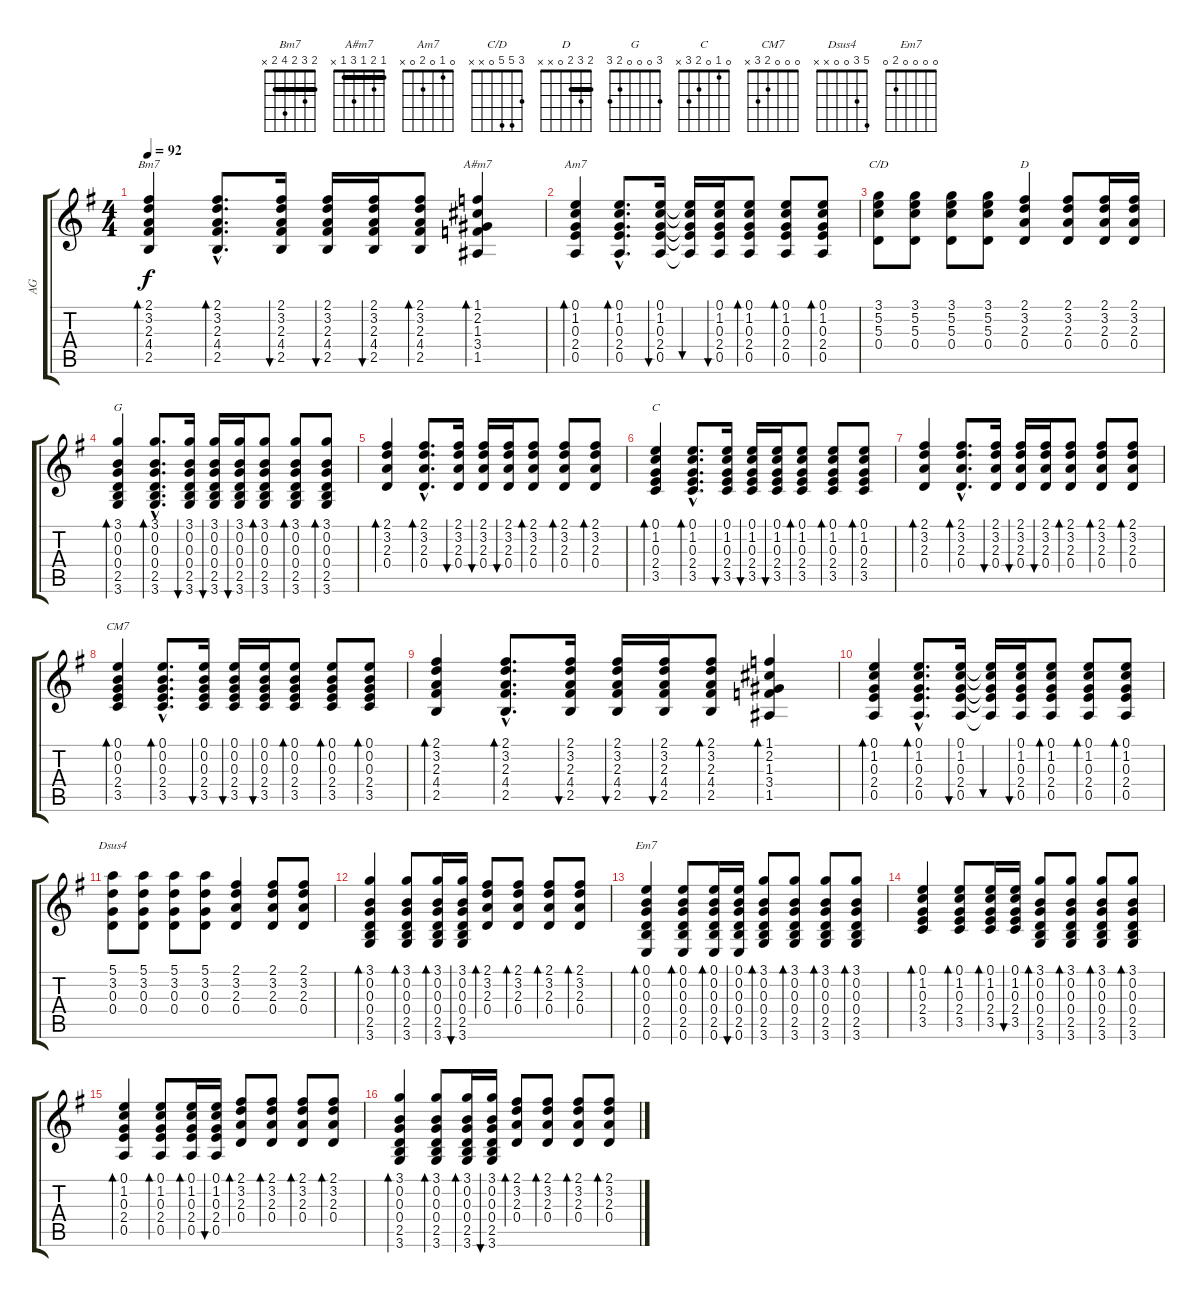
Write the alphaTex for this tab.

\track ("AG" "AG") {instrument acousticguitarsteel}
\staff {score tabs}
\tuning (E4 B3 G3 D3 A2 E2) {hide}
\chord ("Bm7" 2 3 2 4 2 x) {barre 2}
\chord ("A#m7" 1 2 1 3 1 x) {barre 1}
\chord ("Am7" 0 1 0 2 0 x)
\chord ("C/D" 3 5 5 0 x x)
\chord ("D" 2 3 2 0 x x) {barre 2}
\chord ("G" 3 0 0 0 2 3)
\chord ("C" 0 1 0 2 3 x)
\chord ("CM7" 0 0 0 2 3 x)
\chord ("Dsus4" 5 3 0 0 x x)
\chord ("Em7" 0 0 0 0 2 0)
\ts (4 4)
\tempo 92
\clef g2
\ks g
(2.1 3.2 2.3 4.4 2.5).4{bd 60 ch "Bm7" dy f} (2.1{hac} 3.2{hac} 2.3{hac} 4.4{hac} 2.5{hac}).8{d bd 60} (2.1 3.2 2.3 4.4 2.5).16{bu 60} (2.1 3.2 2.3 4.4 2.5).16{bu 60} (2.1 3.2 2.3 4.4 2.5).16{bu 60} (2.1 3.2 2.3 4.4 2.5).8{bd 60} (1.1 2.2 1.3 3.4 1.5).4{bd 60 ch "A#m7"} |
(0.1 1.2 0.3 2.4 0.5).4{bd 60 ch "Am7"} (0.1{hac} 1.2{hac} 0.3{hac} 2.4{hac} 0.5{hac}).8{d bd 60} (0.1 1.2 0.3 2.4 0.5).16{bu 60} (0.1{t} 1.2{t} 0.3{t} 2.4{t} 0.5{t}).16{bu 60} (0.1 1.2 0.3 2.4 0.5).16{bu 60} (0.1 1.2 0.3 2.4 0.5).8{bd 60} (0.1 1.2 0.3 2.4 0.5).8{bd 60} (0.1 1.2 0.3 2.4 0.5).8{bd 60} |
(3.1 5.2 5.3 0.4).8{ch "C/D"} (3.1 5.2 5.3 0.4).8 (3.1 5.2 5.3 0.4).8 (3.1 5.2 5.3 0.4).8 (2.1 3.2 2.3 0.4).4{ch "D"} (2.1 3.2 2.3 0.4).8 (2.1 3.2 2.3 0.4).16 (2.1 3.2 2.3 0.4).16 |
(3.1 0.2 0.3 0.4 2.5 3.6).4{bd 60 ch "G"} (3.1{hac} 0.2{hac} 0.3{hac} 0.4{hac} 2.5{hac} 3.6{hac}).8{d bd 60} (3.1 0.2 0.3 0.4 2.5 3.6).16{bu 60} (3.1 0.2 0.3 0.4 2.5 3.6).16{bu 60} (3.1 0.2 0.3 0.4 2.5 3.6).16{bu 60} (3.1 0.2 0.3 0.4 2.5 3.6).8{bd 60} (3.1 0.2 0.3 0.4 2.5 3.6).8{bd 60} (3.1 0.2 0.3 0.4 2.5 3.6).8{bd 60} |
(2.1 3.2 2.3 0.4).4{bd 60} (2.1{hac} 3.2{hac} 2.3{hac} 0.4{hac}).8{d bd 60} (2.1 3.2 2.3 0.4).16{bu 60} (2.1 3.2 2.3 0.4).16{bu 60} (2.1 3.2 2.3 0.4).16{bu 60} (2.1 3.2 2.3 0.4).8{bd 60} (2.1 3.2 2.3 0.4).8{bd 60} (2.1 3.2 2.3 0.4).8{bd 60} |
(0.1 1.2 0.3 2.4 3.5).4{bd 60 ch "C"} (0.1{hac} 1.2{hac} 0.3{hac} 2.4{hac} 3.5{hac}).8{d bd 60} (0.1 1.2 0.3 2.4 3.5).16{bu 60} (0.1 1.2 0.3 2.4 3.5).16{bu 60} (0.1 1.2 0.3 2.4 3.5).16{bu 60} (0.1 1.2 0.3 2.4 3.5).8{bd 60} (0.1 1.2 0.3 2.4 3.5).8{bd 60} (0.1 1.2 0.3 2.4 3.5).8{bd 60} |
(2.1 3.2 2.3 0.4).4{bd 60} (2.1{hac} 3.2{hac} 2.3{hac} 0.4{hac}).8{d bd 60} (2.1 3.2 2.3 0.4).16{bu 60} (2.1 3.2 2.3 0.4).16{bu 60} (2.1 3.2 2.3 0.4).16{bu 60} (2.1 3.2 2.3 0.4).8{bd 60} (2.1 3.2 2.3 0.4).8{bd 60} (2.1 3.2 2.3 0.4).8{bd 60} |
(0.1 0.2 0.3 2.4 3.5).4{bd 60 ch "CM7"} (0.1{hac} 0.2{hac} 0.3{hac} 2.4{hac} 3.5{hac}).8{d bd 60} (0.1 0.2 0.3 2.4 3.5).16{bu 60} (0.1 0.2 0.3 2.4 3.5).16{bu 60} (0.1 0.2 0.3 2.4 3.5).16{bu 60} (0.1 0.2 0.3 2.4 3.5).8{bd 60} (0.1 0.2 0.3 2.4 3.5).8{bd 60} (0.1 0.2 0.3 2.4 3.5).8{bd 60} |
(2.1 3.2 2.3 4.4 2.5).4{bd 60} (2.1{hac} 3.2{hac} 2.3{hac} 4.4{hac} 2.5{hac}).8{d bd 60} (2.1 3.2 2.3 4.4 2.5).16{bu 60} (2.1 3.2 2.3 4.4 2.5).16{bu 60} (2.1 3.2 2.3 4.4 2.5).16{bu 60} (2.1 3.2 2.3 4.4 2.5).8{bd 60} (1.1 2.2 1.3 3.4 1.5).4{bd 60} |
(0.1 1.2 0.3 2.4 0.5).4{bd 60} (0.1{hac} 1.2{hac} 0.3{hac} 2.4{hac} 0.5{hac}).8{d bd 60} (0.1 1.2 0.3 2.4 0.5).16{bu 60} (0.1{t} 1.2{t} 0.3{t} 2.4{t} 0.5{t}).16{bu 60} (0.1 1.2 0.3 2.4 0.5).16{bu 60} (0.1 1.2 0.3 2.4 0.5).8{bd 60} (0.1 1.2 0.3 2.4 0.5).8{bd 60} (0.1 1.2 0.3 2.4 0.5).8{bd 60} |
(5.1 3.2 0.3 0.4).8{ch "Dsus4"} (5.1 3.2 0.3 0.4).8 (5.1 3.2 0.3 0.4).8 (5.1 3.2 0.3 0.4).8 (2.1 3.2 2.3 0.4).4 (2.1 3.2 2.3 0.4).8 (2.1 3.2 2.3 0.4).8 |
(3.1 0.2 0.3 0.4 2.5 3.6).4{bd 60} (3.1 0.2 0.3 0.4 2.5 3.6).8{bd 60} (3.1 0.2 0.3 0.4 2.5 3.6).16{bd 60} (3.1 0.2 0.3 0.4 2.5 3.6).16{bu 60} (2.1 3.2 2.3 0.4).8{bd 60} (2.1 3.2 2.3 0.4).8{bd 60} (2.1 3.2 2.3 0.4).8{bd 60} (2.1 3.2 2.3 0.4).8{bd 60} |
(0.1 0.2 0.3 0.4 2.5 0.6).4{bd 60 ch "Em7"} (0.1 0.2 0.3 0.4 2.5 0.6).8{bd 60} (0.1 0.2 0.3 0.4 2.5 0.6).16{bd 60} (0.1 0.2 0.3 0.4 2.5 0.6).16{bu 60} (3.1 0.2 0.3 0.4 2.5 3.6).8{bd 60} (3.1 0.2 0.3 0.4 2.5 3.6).8{bd 60} (3.1 0.2 0.3 0.4 2.5 3.6).8{bd 60} (3.1 0.2 0.3 0.4 2.5 3.6).8{bd 60} |
(0.1 1.2 0.3 2.4 3.5).4{bd 60} (0.1 1.2 0.3 2.4 3.5).8{bd 60} (0.1 1.2 0.3 2.4 3.5).16{bd 60} (0.1 1.2 0.3 2.4 3.5).16{bu 60} (3.1 0.2 0.3 0.4 2.5 3.6).8{bd 60} (3.1 0.2 0.3 0.4 2.5 3.6).8{bd 60} (3.1 0.2 0.3 0.4 2.5 3.6).8{bd 60} (3.1 0.2 0.3 0.4 2.5 3.6).8{bd 60} |
(0.1 1.2 0.3 2.4 0.5).4{bd 60} (0.1 1.2 0.3 2.4 0.5).8{bd 60} (0.1 1.2 0.3 2.4 0.5).16{bd 60} (0.1 1.2 0.3 2.4 0.5).16{bu 60} (2.1 3.2 2.3 0.4).8{bd 60} (2.1 3.2 2.3 0.4).8{bd 60} (2.1 3.2 2.3 0.4).8{bd 60} (2.1 3.2 2.3 0.4).8{bd 60} |
(3.1 0.2 0.3 0.4 2.5 3.6).4{bd 60} (3.1 0.2 0.3 0.4 2.5 3.6).8{bd 60} (3.1 0.2 0.3 0.4 2.5 3.6).16{bd 60} (3.1 0.2 0.3 0.4 2.5 3.6).16{bu 60} (2.1 3.2 2.3 0.4).8{bd 60} (2.1 3.2 2.3 0.4).8{bd 60} (2.1 3.2 2.3 0.4).8{bd 60} (2.1 3.2 2.3 0.4).8{bd 60}
